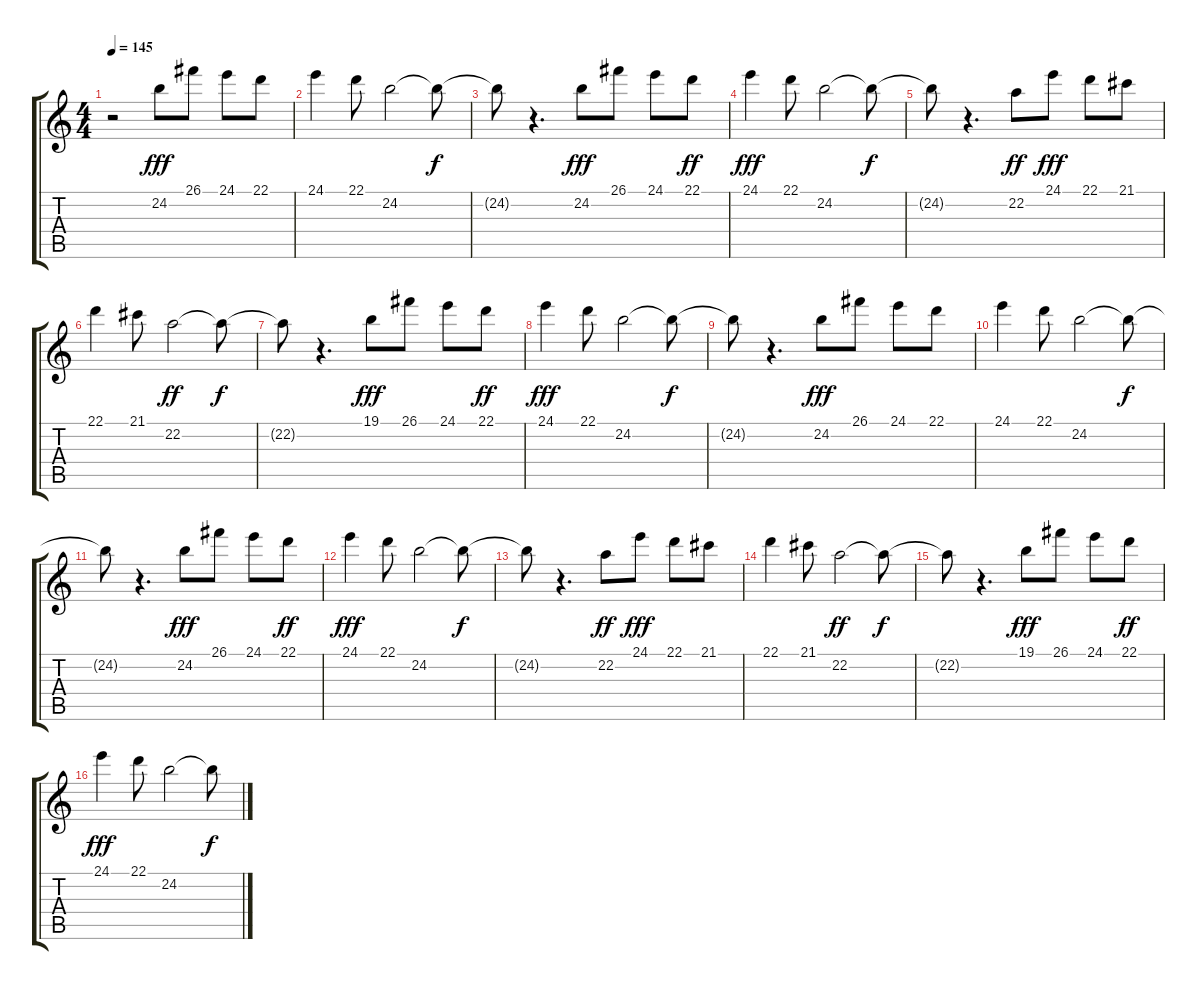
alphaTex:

\track "" {instrument lead2sawtooth}
\staff {score tabs}
\tuning (E4 B3 G3 D3 A2 E2) {hide}
\ts (4 4)
\tempo 145
\clef g2
\ks c
r.2{dy fff instrument lead2sawtooth} 24.2.8 26.1.8 24.1.8 22.1.8 |
24.1.4 22.1.8 24.2.2 24.2{t}.8{dy f} |
24.2{t}.8 r.4{d} 24.2.8{dy fff} 26.1.8 24.1.8 22.1.8{dy ff} |
24.1.4{dy fff} 22.1.8 24.2.2 24.2{t}.8{dy f} |
24.2{t}.8 r.4{d} 22.2.8{dy ff} 24.1.8{dy fff} 22.1.8 21.1.8 |
22.1.4 21.1.8 22.2.2{dy ff} 22.2{t}.8{dy f} |
22.2{t}.8 r.4{d} 19.1.8{dy fff} 26.1.8 24.1.8 22.1.8{dy ff} |
24.1.4{dy fff} 22.1.8 24.2.2 24.2{t}.8{dy f} |
24.2{t}.8 r.4{d} 24.2.8{dy fff} 26.1.8 24.1.8 22.1.8 |
24.1.4 22.1.8 24.2.2 24.2{t}.8{dy f} |
24.2{t}.8 r.4{d} 24.2.8{dy fff} 26.1.8 24.1.8 22.1.8{dy ff} |
24.1.4{dy fff} 22.1.8 24.2.2 24.2{t}.8{dy f} |
24.2{t}.8 r.4{d} 22.2.8{dy ff} 24.1.8{dy fff} 22.1.8 21.1.8 |
22.1.4 21.1.8 22.2.2{dy ff} 22.2{t}.8{dy f} |
22.2{t}.8 r.4{d} 19.1.8{dy fff} 26.1.8 24.1.8 22.1.8{dy ff} |
24.1.4{dy fff} 22.1.8 24.2.2 24.2{t}.8{dy f}
